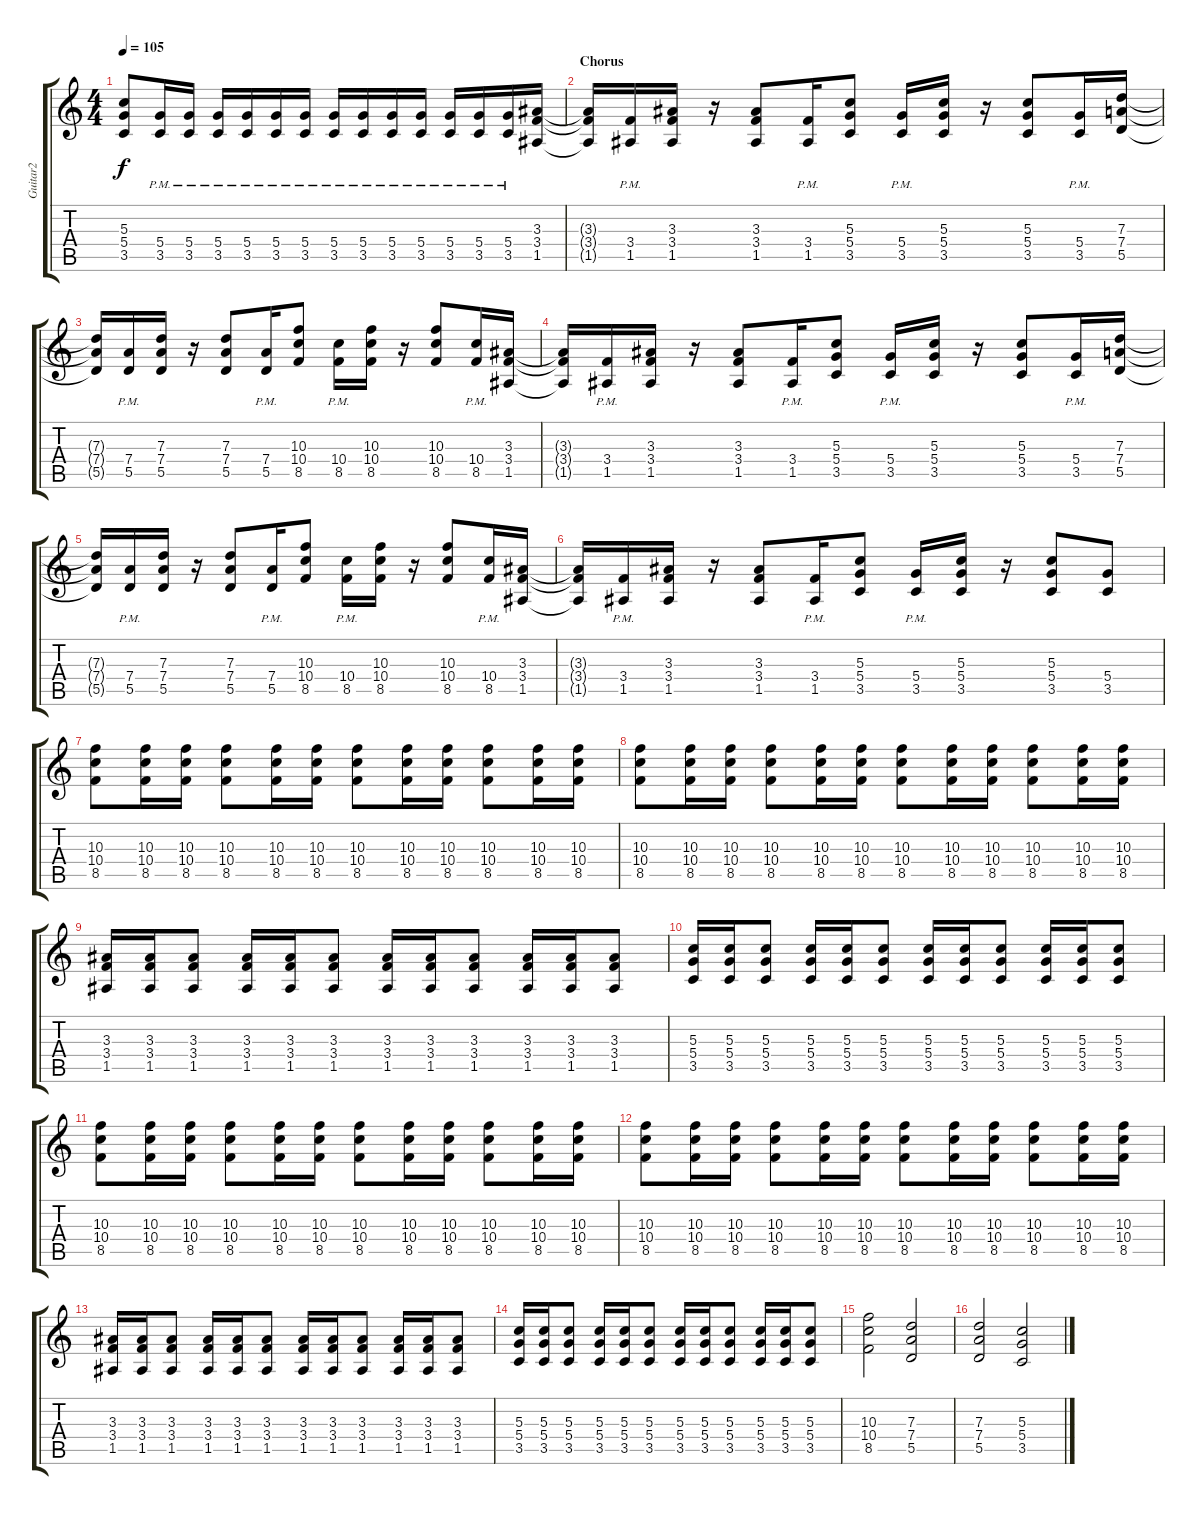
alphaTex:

\track ("Guitar2" "Guitar2") {instrument distortionguitar}
\staff {score tabs}
\tuning (E4 B3 G3 D3 A2 E2) {hide}
\ts (4 4)
\tempo 105
\clef g2
\ks c
(5.3 5.4 3.5).8{dy f} (5.4{pm} 3.5{pm}).16 (5.4{pm} 3.5{pm}).16 (5.4{pm} 3.5{pm}).16 (5.4{pm} 3.5{pm}).16 (5.4{pm} 3.5{pm}).16 (5.4{pm} 3.5{pm}).16 (5.4{pm} 3.5{pm}).16 (5.4{pm} 3.5{pm}).16 (5.4{pm} 3.5).16 (5.4{pm} 3.5{pm}).16 (5.4{pm} 3.5{pm}).16 (5.4{pm} 3.5{pm}).16 (5.4{pm} 3.5{pm}).16 (3.3 3.4 1.5).16 |
\section ("" "Chorus")
(3.3{t} 3.4{t} 1.5{t}).16 (3.4{pm} 1.5{pm}).16 (3.3 3.4 1.5).16 r.16 (3.3 3.4 1.5).8 (3.4{pm} 1.5{pm}).16 (5.3 5.4 3.5).8 (5.4{pm} 3.5{pm}).16 (5.3 5.4 3.5).16 r.16 (5.3 5.4 3.5).8 (5.4{pm} 3.5{pm}).16 (7.3 7.4 5.5).16 |
(7.3{t} 7.4{t} 5.5{t}).16 (7.4{pm} 5.5{pm}).16 (7.3 7.4 5.5).16 r.16 (7.3 7.4 5.5).8 (7.4{pm} 5.5{pm}).16 (10.3 10.4 8.5).8 (10.4{pm} 8.5{pm}).16 (10.3 10.4 8.5).16 r.16 (10.3 10.4 8.5).8 (10.4{pm} 8.5{pm}).16 (3.3 3.4 1.5).16 |
(3.3{t} 3.4{t} 1.5{t}).16 (3.4{pm} 1.5{pm}).16 (3.3 3.4 1.5).16 r.16 (3.3 3.4 1.5).8 (3.4{pm} 1.5{pm}).16 (5.3 5.4 3.5).8 (5.4{pm} 3.5{pm}).16 (5.3 5.4 3.5).16 r.16 (5.3 5.4 3.5).8 (5.4{pm} 3.5{pm}).16 (7.3 7.4 5.5).16 |
(7.3{t} 7.4{t} 5.5{t}).16 (7.4{pm} 5.5{pm}).16 (7.3 7.4 5.5).16 r.16 (7.3 7.4 5.5).8 (7.4{pm} 5.5{pm}).16 (10.3 10.4 8.5).8 (10.4{pm} 8.5{pm}).16 (10.3 10.4 8.5).16 r.16 (10.3 10.4 8.5).8 (10.4{pm} 8.5{pm}).16 (3.3 3.4 1.5).16 |
(3.3{t} 3.4{t} 1.5{t}).16 (3.4{pm} 1.5{pm}).16 (3.3 3.4 1.5).16 r.16 (3.3 3.4 1.5).8 (3.4{pm} 1.5{pm}).16 (5.3 5.4 3.5).8 (5.4{pm} 3.5{pm}).16 (5.3 5.4 3.5).16 r.16 (5.3 5.4 3.5).8 (5.4 3.5).8 |
(10.3 10.4 8.5).8 (10.3 10.4 8.5).16 (10.3 10.4 8.5).16 (10.3 10.4 8.5).8 (10.3 10.4 8.5).16 (10.3 10.4 8.5).16 (10.3 10.4 8.5).8 (10.3 10.4 8.5).16 (10.3 10.4 8.5).16 (10.3 10.4 8.5).8 (10.3 10.4 8.5).16 (10.3 10.4 8.5).16 |
(10.3 10.4 8.5).8 (10.3 10.4 8.5).16 (10.3 10.4 8.5).16 (10.3 10.4 8.5).8 (10.3 10.4 8.5).16 (10.3 10.4 8.5).16 (10.3 10.4 8.5).8 (10.3 10.4 8.5).16 (10.3 10.4 8.5).16 (10.3 10.4 8.5).8 (10.3 10.4 8.5).16 (10.3 10.4 8.5).16 |
(3.3 3.4 1.5).16 (3.3 3.4 1.5).16 (3.3 3.4 1.5).8 (3.3 3.4 1.5).16 (3.3 3.4 1.5).16 (3.3 3.4 1.5).8 (3.3 3.4 1.5).16 (3.3 3.4 1.5).16 (3.3 3.4 1.5).8 (3.3 3.4 1.5).16 (3.3 3.4 1.5).16 (3.3 3.4 1.5).8 |
(5.3 5.4 3.5).16 (5.3 5.4 3.5).16 (5.3 5.4 3.5).8 (5.3 5.4 3.5).16 (5.3 5.4 3.5).16 (5.3 5.4 3.5).8 (5.3 5.4 3.5).16 (5.3 5.4 3.5).16 (5.3 5.4 3.5).8 (5.3 5.4 3.5).16 (5.3 5.4 3.5).16 (5.3 5.4 3.5).8 |
(10.3 10.4 8.5).8 (10.3 10.4 8.5).16 (10.3 10.4 8.5).16 (10.3 10.4 8.5).8 (10.3 10.4 8.5).16 (10.3 10.4 8.5).16 (10.3 10.4 8.5).8 (10.3 10.4 8.5).16 (10.3 10.4 8.5).16 (10.3 10.4 8.5).8 (10.3 10.4 8.5).16 (10.3 10.4 8.5).16 |
(10.3 10.4 8.5).8 (10.3 10.4 8.5).16 (10.3 10.4 8.5).16 (10.3 10.4 8.5).8 (10.3 10.4 8.5).16 (10.3 10.4 8.5).16 (10.3 10.4 8.5).8 (10.3 10.4 8.5).16 (10.3 10.4 8.5).16 (10.3 10.4 8.5).8 (10.3 10.4 8.5).16 (10.3 10.4 8.5).16 |
(3.3 3.4 1.5).16 (3.3 3.4 1.5).16 (3.3 3.4 1.5).8 (3.3 3.4 1.5).16 (3.3 3.4 1.5).16 (3.3 3.4 1.5).8 (3.3 3.4 1.5).16 (3.3 3.4 1.5).16 (3.3 3.4 1.5).8 (3.3 3.4 1.5).16 (3.3 3.4 1.5).16 (3.3 3.4 1.5).8 |
(5.3 5.4 3.5).16 (5.3 5.4 3.5).16 (5.3 5.4 3.5).8 (5.3 5.4 3.5).16 (5.3 5.4 3.5).16 (5.3 5.4 3.5).8 (5.3 5.4 3.5).16 (5.3 5.4 3.5).16 (5.3 5.4 3.5).8 (5.3 5.4 3.5).16 (5.3 5.4 3.5).16 (5.3 5.4 3.5).8 |
(10.3 10.4 8.5).2 (7.3 7.4 5.5).2 |
(7.3 7.4 5.5).2 (5.3 5.4 3.5).2
